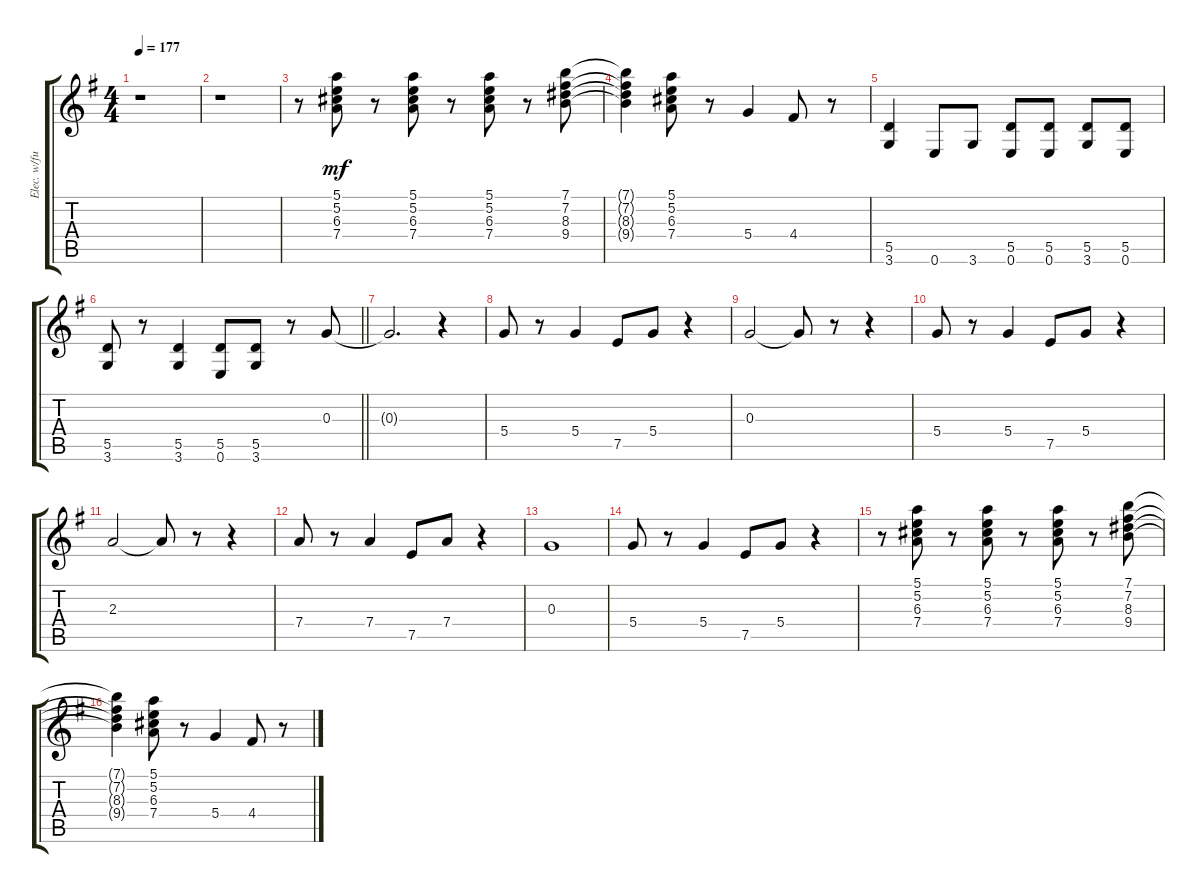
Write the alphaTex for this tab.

\track ("Elec. w/fuzz" "Elec. w/fu") {instrument distortionguitar}
\staff {score tabs}
\tuning (E4 B3 G3 D3 A2 E2) {hide}
\ts (4 4)
\tempo 177
\clef g2
\ks g
r.1{dy mf} |
r.1 |
r.8 (5.1 5.2 6.3 7.4).8 r.8 (5.1 5.2 6.3 7.4).8 r.8 (5.1 5.2 6.3 7.4).8 r.8 (7.1 7.2 8.3 9.4).8 |
(7.1{t} 7.2{t} 8.3{t} 9.4{t}).4 (5.1 5.2 6.3 7.4).8 r.8 5.4.4 4.4.8 r.8 |
(5.5 3.6).4 0.6.8 3.6.8 (5.5 0.6).8 (5.5 0.6).8 (5.5 3.6).8 (5.5 0.6).8 |
\barLineRight lightlight
(5.5 3.6).8 r.8 (5.5 3.6).4 (5.5 0.6).8 (5.5 3.6).8 r.8 0.3.8 |
0.3{t}.2{d} r.4 |
5.4.8 r.8 5.4.4 7.5.8 5.4.8 r.4 |
0.3.2 0.3{t}.8 r.8 r.4 |
5.4.8 r.8 5.4.4 7.5.8 5.4.8 r.4 |
2.3.2 2.3{t}.8 r.8 r.4 |
7.4.8 r.8 7.4.4 7.5.8 7.4.8 r.4 |
0.3.1 |
5.4.8 r.8 5.4.4 7.5.8 5.4.8 r.4 |
r.8 (5.1 5.2 6.3 7.4).8 r.8 (5.1 5.2 6.3 7.4).8 r.8 (5.1 5.2 6.3 7.4).8 r.8 (7.1 7.2 8.3 9.4).8 |
(7.1{t} 7.2{t} 8.3{t} 9.4{t}).4 (5.1 5.2 6.3 7.4).8 r.8 5.4.4 4.4.8 r.8
